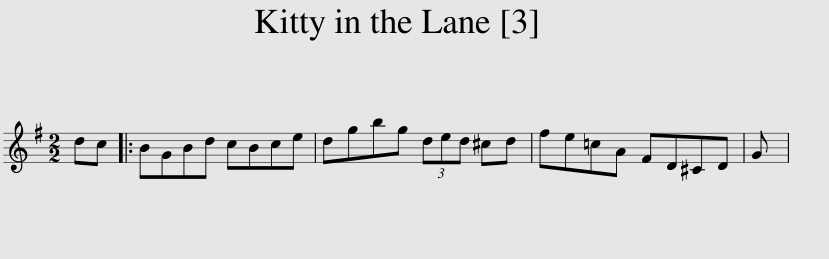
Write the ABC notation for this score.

X:1
L:1/8
M:2/2
I:linebreak $
K:G
V:1 treble
V:1
 dc |: BGBd cBce | dgbg (3ded ^cd | fe=cA FD^CD | G | %5
